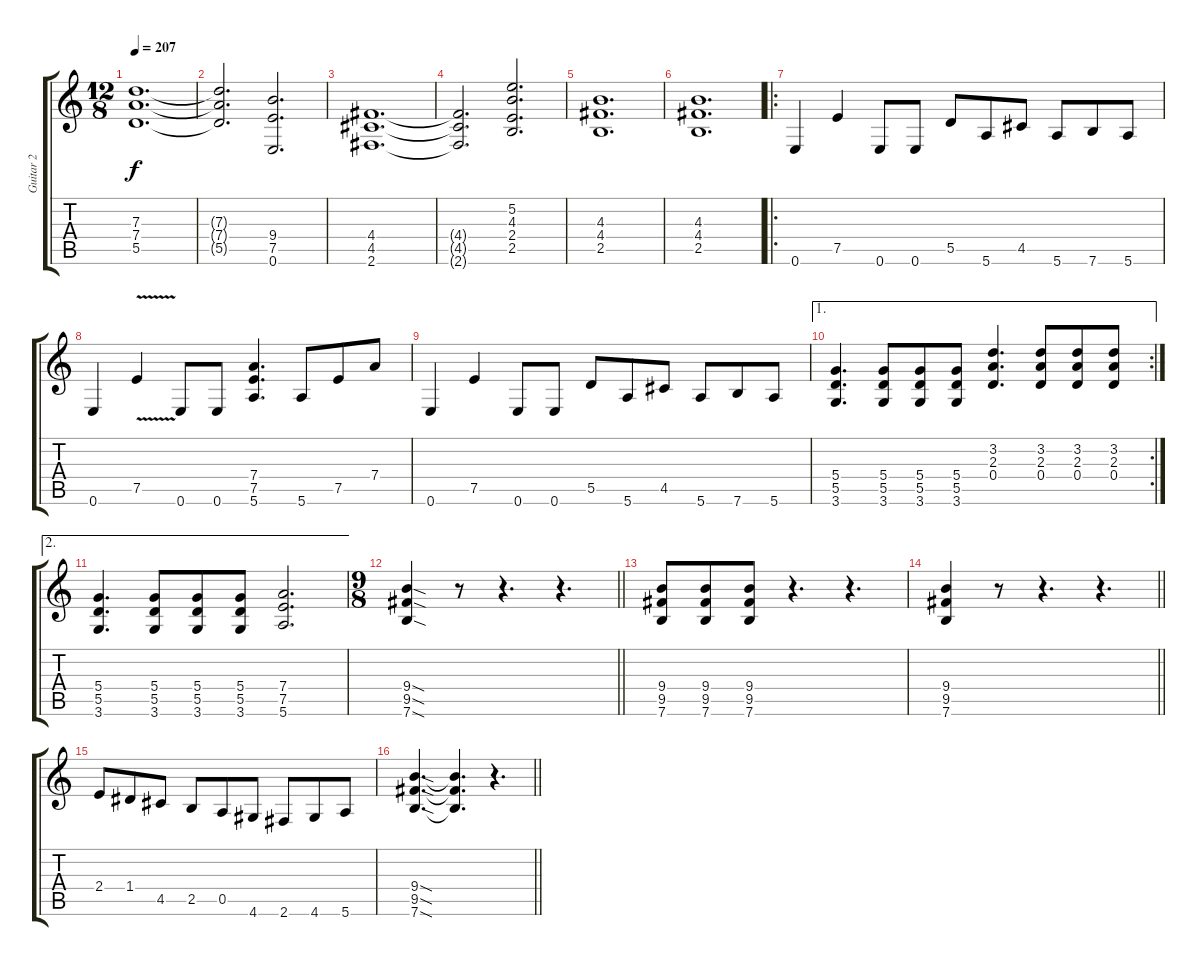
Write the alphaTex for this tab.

\track ("Guitar 2" "Guitar 2") {instrument distortionguitar}
\staff {score tabs}
\tuning (E4 B3 G3 D3 A2 E2) {hide}
\ts (12 8)
\tempo 207
\clef g2
\ks c
(7.3 7.4 5.5).1{d dy f} |
(7.3{t} 7.4{t} 5.5{t}).2{d} (9.4 7.5 0.6).2{d} |
(4.4 4.5 2.6).1{d} |
(4.4{t} 4.5{t} 2.6{t}).2{d} (5.2 4.3 2.4 2.5).2{d} |
(4.3 4.4 2.5).1{d} |
(4.3 4.4 2.5).1{d} |
\ro
0.6.4 7.5.4 0.6.8 0.6.8 5.5.8 5.6.8 4.5.8 5.6.8 7.6.8 5.6.8 |
0.6.4 7.5{v}.4 0.6.8 0.6.8 (7.4 7.5 5.6).4{d} 5.6.8 7.5.8 7.4.8 |
0.6.4 7.5.4 0.6.8 0.6.8 5.5.8 5.6.8 4.5.8 5.6.8 7.6.8 5.6.8 |
\ae 1
\rc 2
(5.4 5.5 3.6).4{d} (5.4 5.5 3.6).8 (5.4 5.5 3.6).8 (5.4 5.5 3.6).8 (3.2 2.3 0.4).4{d} (3.2 2.3 0.4).8 (3.2 2.3 0.4).8 (3.2 2.3 0.4).8 |
\ae 2
(5.4 5.5 3.6).4{d} (5.4 5.5 3.6).8 (5.4 5.5 3.6).8 (5.4 5.5 3.6).8 (7.4 7.5 5.6).2{d} |
\ts (9 8)
\barLineRight lightlight
(9.4{sod} 9.5{sod} 7.6{sod}).4 r.8 r.4{d} r.4{d} |
(9.4 9.5 7.6).8 (9.4 9.5 7.6).8 (9.4 9.5 7.6).8 r.4{d} r.4{d} |
\barLineRight lightlight
(9.4 9.5 7.6).4 r.8 r.4{d} r.4{d} |
2.4.8 1.4.8 4.5.8 2.5.8 0.5.8 4.6.8 2.6.8 4.6.8 5.6.8 |
\barLineRight lightlight
(9.4{sod} 9.5{sod} 7.6{sod}).4{d} (9.4{t} 9.5{t} 7.6{t}).4{d} r.4{d}
